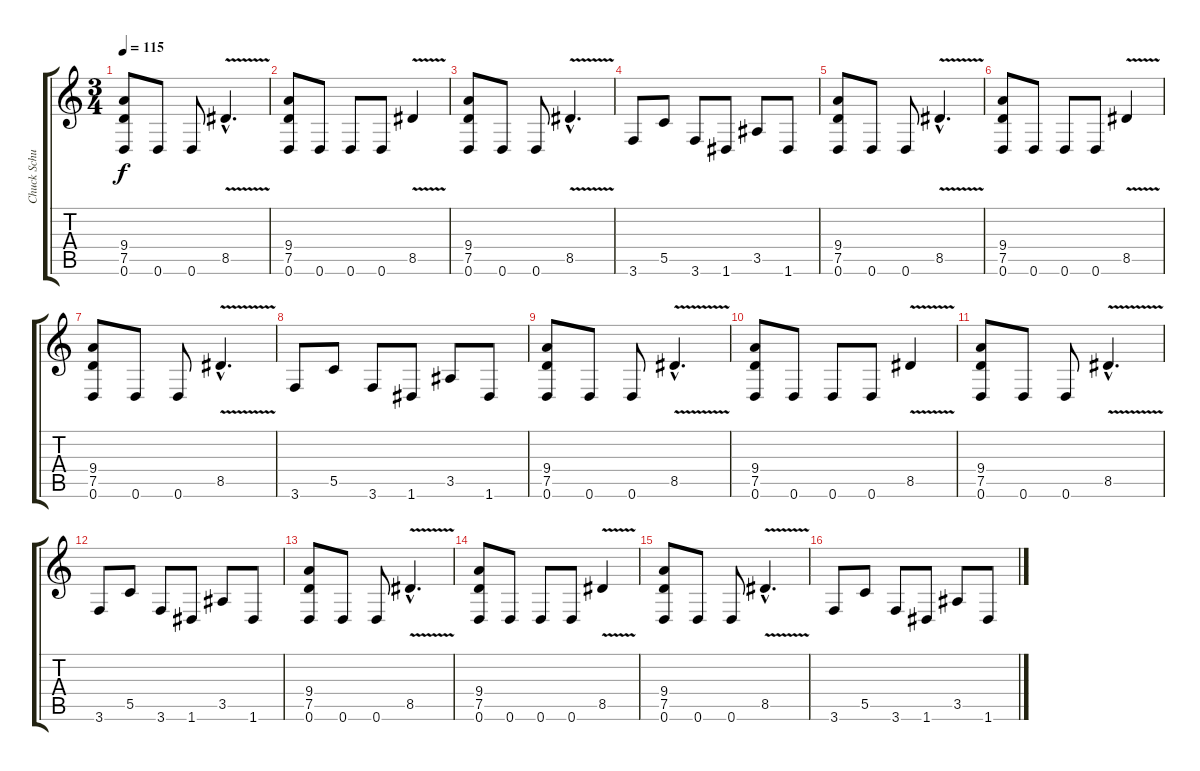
\track ("Chuck Schuldiner" "Chuck Schu") {instrument distortionguitar}
\staff {score tabs}
\tuning (D4 A3 F3 C3 G2 D2) {hide}
\ts (3 4)
\tempo 115
\clef g2
\ks c
(9.4 7.5 0.6).8{dy f instrument distortionguitar} 0.6.8 0.6.8 8.5{v hac}.4{d} |
(9.4 7.5 0.6).8 0.6.8 0.6.8 0.6.8 8.5{v}.4 |
(9.4 7.5 0.6).8 0.6.8 0.6.8 8.5{v hac}.4{d} |
3.6.8 5.5.8 3.6.8 1.6.8 3.5.8 1.6.8 |
(9.4 7.5 0.6).8 0.6.8 0.6.8 8.5{v hac}.4{d} |
(9.4 7.5 0.6).8 0.6.8 0.6.8 0.6.8 8.5{v}.4 |
(9.4 7.5 0.6).8 0.6.8 0.6.8 8.5{v hac}.4{d} |
3.6.8 5.5.8 3.6.8 1.6.8 3.5.8 1.6.8 |
(9.4 7.5 0.6).8 0.6.8 0.6.8 8.5{v hac}.4{d} |
(9.4 7.5 0.6).8 0.6.8 0.6.8 0.6.8 8.5{v}.4 |
(9.4 7.5 0.6).8 0.6.8 0.6.8 8.5{v hac}.4{d} |
3.6.8 5.5.8 3.6.8 1.6.8 3.5.8 1.6.8 |
(9.4 7.5 0.6).8 0.6.8 0.6.8 8.5{v hac}.4{d} |
(9.4 7.5 0.6).8 0.6.8 0.6.8 0.6.8 8.5{v}.4 |
(9.4 7.5 0.6).8 0.6.8 0.6.8 8.5{v hac}.4{d} |
3.6.8 5.5.8 3.6.8 1.6.8 3.5.8 1.6.8
